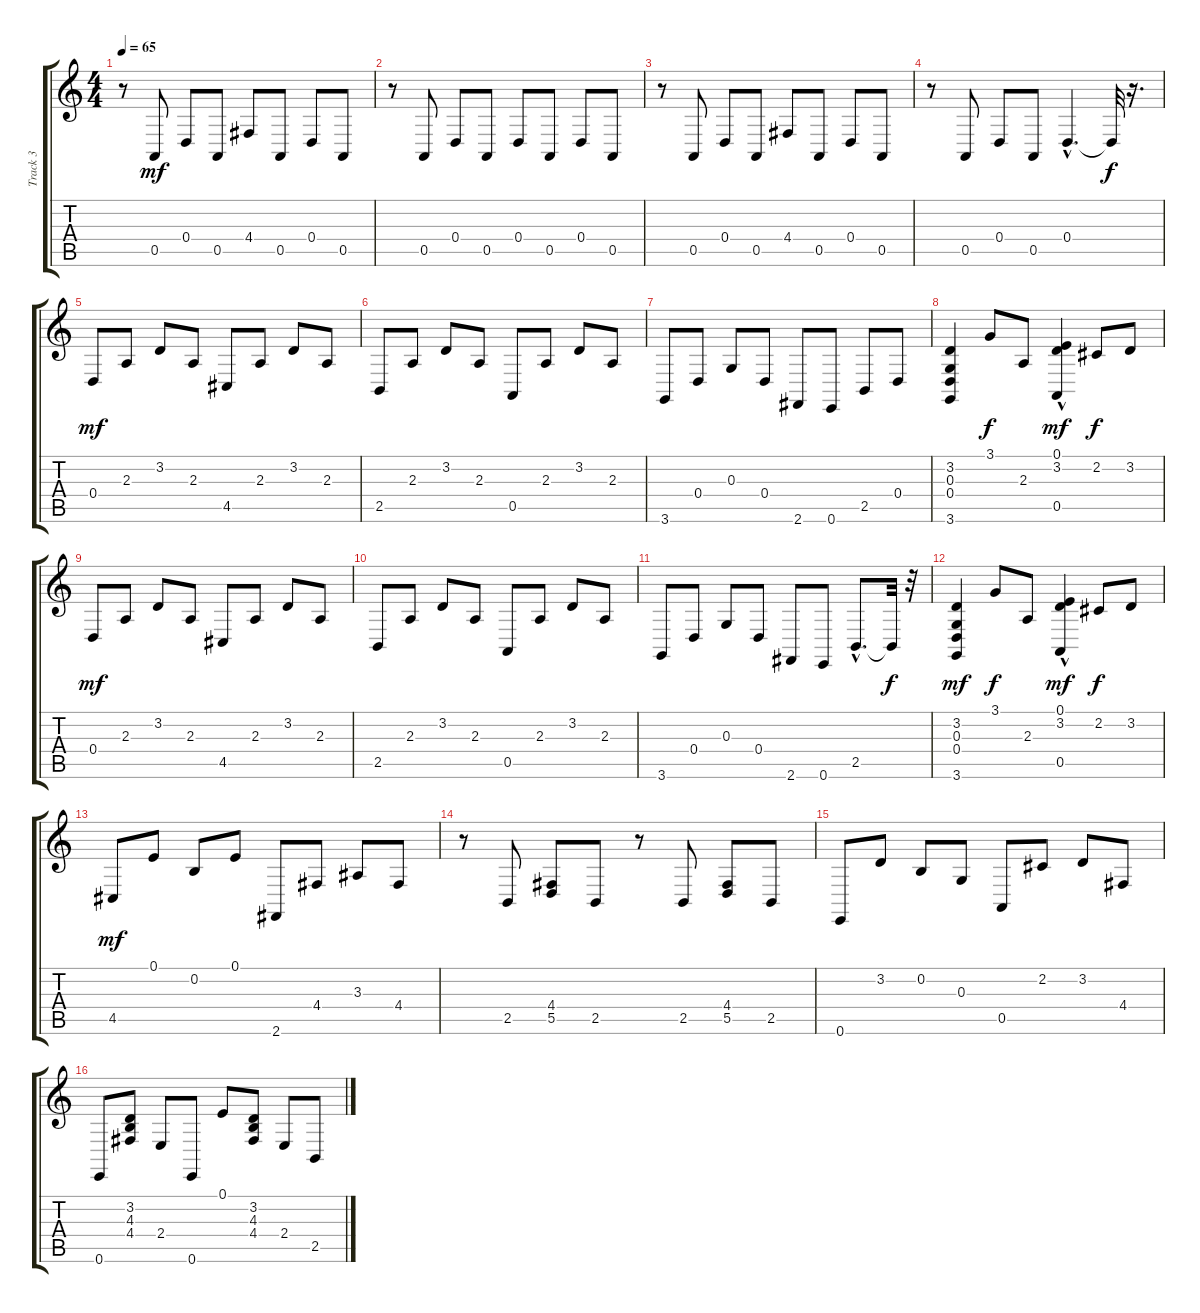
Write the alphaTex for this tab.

\track ("Track 3" "Track 3") {instrument electricpiano1}
\staff {score tabs}
\tuning (E4 B3 G3 D3 A2 E2) {hide}
\ts (4 4)
\tempo 65
\clef g2
\ks c
r.8{dy f} 0.5.8{dy mf} 0.4.8 0.5.8 4.4.8 0.5.8 0.4.8 0.5.8 |
r.8 0.5.8 0.4.8 0.5.8 0.4.8 0.5.8 0.4.8 0.5.8 |
r.8 0.5.8 0.4.8 0.5.8 4.4.8 0.5.8 0.4.8 0.5.8 |
r.8 0.5.8 0.4.8 0.5.8 0.4{hac}.4{d} 0.4{t}.32{dy f} r.16{d} |
0.4.8{dy mf} 2.3.8 3.2.8 2.3.8 4.5.8 2.3.8 3.2.8 2.3.8 |
2.5.8 2.3.8 3.2.8 2.3.8 0.5.8 2.3.8 3.2.8 2.3.8 |
3.6.8 0.4.8 0.3.8 0.4.8 2.6.8 0.6.8 2.5.8 0.4.8 |
(3.2 0.3 0.4 3.6).4 3.1.8{dy f} 2.3.8 (0.1{hac} 3.2{hac} 0.5{hac}).4{dy mf} 2.2.8{dy f} 3.2.8 |
0.4.8{dy mf} 2.3.8 3.2.8 2.3.8 4.5.8 2.3.8 3.2.8 2.3.8 |
2.5.8 2.3.8 3.2.8 2.3.8 0.5.8 2.3.8 3.2.8 2.3.8 |
3.6.8 0.4.8 0.3.8 0.4.8 2.6.8 0.6.8 2.5{hac}.8{d} 2.5{t}.32{dy f} r.32 |
(3.2 0.3 0.4 3.6).4{dy mf} 3.1.8{dy f} 2.3.8 (0.1{hac} 3.2{hac} 0.5{hac}).4{dy mf} 2.2.8{dy f} 3.2.8 |
4.5.8{dy mf} 0.1.8 0.2.8 0.1.8 2.6.8 4.4.8 3.3.8 4.4.8 |
r.8 2.5.8 (4.4 5.5).8 2.5.8 r.8 2.5.8 (4.4 5.5).8 2.5.8 |
0.6.8 3.2.8 0.2.8 0.3.8 0.5.8 2.2.8 3.2.8 4.4.8 |
0.6.8 (3.2 4.3 4.4).8 2.4.8 0.6.8 0.1.8 (3.2 4.3 4.4).8 2.4.8 2.5.8
